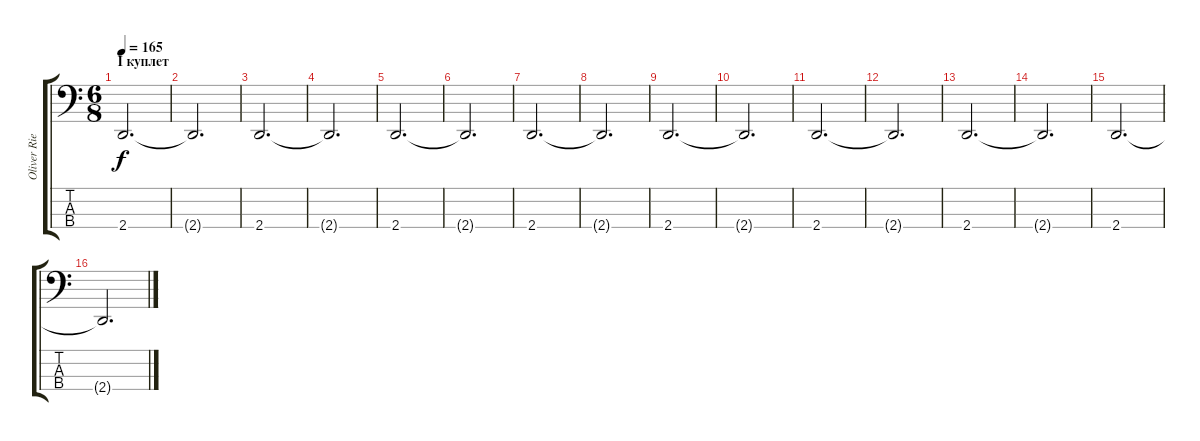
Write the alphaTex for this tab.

\track ("Oliver Riedel" "Oliver Rie") {instrument electricbassfinger}
\staff {score tabs}
\tuning (E2 C2 G1 C1) {hide}
\ts (6 8)
\section ("" "I куплет")
\tempo 165
\clef f4
\ks c
2.4.2{d dy f} |
2.4{t}.2{d} |
2.4.2{d} |
2.4{t}.2{d} |
2.4.2{d} |
2.4{t}.2{d} |
2.4.2{d} |
2.4{t}.2{d} |
2.4.2{d} |
2.4{t}.2{d} |
2.4.2{d} |
2.4{t}.2{d} |
2.4.2{d} |
2.4{t}.2{d} |
2.4.2{d} |
2.4{t}.2{d}
